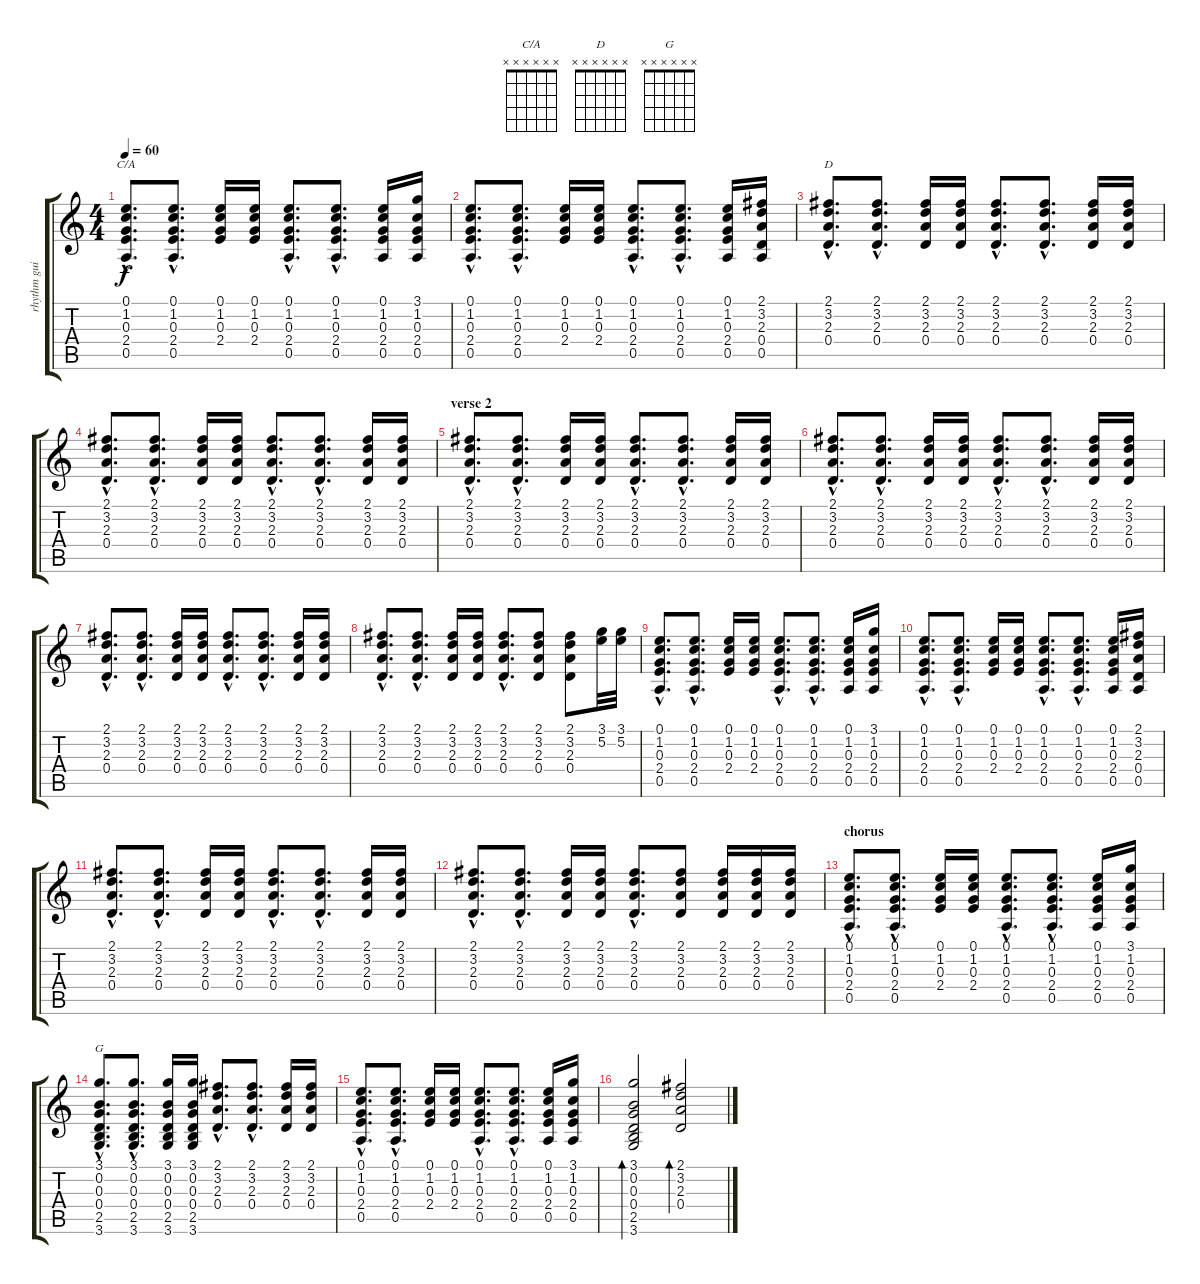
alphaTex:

\track ("rhythm guitar" "rhythm gui") {instrument acousticguitarsteel}
\staff {score tabs}
\tuning (E4 B3 G3 D3 A2 E2) {hide}
\chord ("C/A" x x x x x x)
\chord ("D" x x x x x x)
\chord ("G" x x x x x x)
\ts (4 4)
\tempo 60
\clef g2
\ks c
(0.1{hac} 1.2{hac} 0.3{hac} 2.4{hac} 0.5{hac}).8{d ch "C/A" dy f} (0.1{hac} 1.2{hac} 0.3{hac} 2.4{hac} 0.5{hac}).8{d} (0.1 1.2 0.3 2.4).16 (0.1 1.2 0.3 2.4).16 (0.1{hac} 1.2{hac} 0.3{hac} 2.4{hac} 0.5{hac}).8{d} (0.1{hac} 1.2{hac} 0.3{hac} 2.4{hac} 0.5{hac}).8{d} (0.1 1.2 0.3 2.4 0.5).16 (3.1 1.2 0.3 2.4 0.5).16 |
(0.1{hac} 1.2{hac} 0.3{hac} 2.4{hac} 0.5{hac}).8{d} (0.1{hac} 1.2{hac} 0.3{hac} 2.4{hac} 0.5{hac}).8{d} (0.1 1.2 0.3 2.4).16 (0.1 1.2 0.3 2.4).16 (0.1{hac} 1.2{hac} 0.3{hac} 2.4{hac} 0.5{hac}).8{d} (0.1{hac} 1.2{hac} 0.3{hac} 2.4{hac} 0.5{hac}).8{d} (0.1 1.2 0.3 2.4 0.5).16 (2.1 3.2 2.3 0.4 0.5).16 |
(2.1{hac} 3.2{hac} 2.3{hac} 0.4{hac}).8{d ch "D"} (2.1{hac} 3.2{hac} 2.3{hac} 0.4{hac}).8{d} (2.1 3.2 2.3 0.4).16 (2.1 3.2 2.3 0.4).16 (2.1{hac} 3.2{hac} 2.3{hac} 0.4{hac}).8{d} (2.1{hac} 3.2{hac} 2.3{hac} 0.4{hac}).8{d} (2.1 3.2 2.3 0.4).16 (2.1 3.2 2.3 0.4).16 |
(2.1{hac} 3.2{hac} 2.3{hac} 0.4{hac}).8{d} (2.1{hac} 3.2{hac} 2.3{hac} 0.4{hac}).8{d} (2.1 3.2 2.3 0.4).16 (2.1 3.2 2.3 0.4).16 (2.1{hac} 3.2{hac} 2.3{hac} 0.4{hac}).8{d} (2.1{hac} 3.2{hac} 2.3{hac} 0.4{hac}).8{d} (2.1 3.2 2.3 0.4).16 (2.1 3.2 2.3 0.4).16 |
\section ("" "verse 2")
(2.1{hac} 3.2{hac} 2.3{hac} 0.4{hac}).8{d} (2.1{hac} 3.2{hac} 2.3{hac} 0.4{hac}).8{d} (2.1 3.2 2.3 0.4).16 (2.1 3.2 2.3 0.4).16 (2.1{hac} 3.2{hac} 2.3{hac} 0.4{hac}).8{d} (2.1{hac} 3.2{hac} 2.3{hac} 0.4{hac}).8{d} (2.1 3.2 2.3 0.4).16 (2.1 3.2 2.3 0.4).16 |
(2.1{hac} 3.2{hac} 2.3{hac} 0.4{hac}).8{d} (2.1{hac} 3.2{hac} 2.3{hac} 0.4{hac}).8{d} (2.1 3.2 2.3 0.4).16 (2.1 3.2 2.3 0.4).16 (2.1{hac} 3.2{hac} 2.3{hac} 0.4{hac}).8{d} (2.1{hac} 3.2{hac} 2.3{hac} 0.4{hac}).8{d} (2.1 3.2 2.3 0.4).16 (2.1 3.2 2.3 0.4).16 |
(2.1{hac} 3.2{hac} 2.3{hac} 0.4{hac}).8{d} (2.1{hac} 3.2{hac} 2.3{hac} 0.4{hac}).8{d} (2.1 3.2 2.3 0.4).16 (2.1 3.2 2.3 0.4).16 (2.1{hac} 3.2{hac} 2.3{hac} 0.4{hac}).8{d} (2.1{hac} 3.2{hac} 2.3{hac} 0.4{hac}).8{d} (2.1 3.2 2.3 0.4).16 (2.1 3.2 2.3 0.4).16 |
(2.1{hac} 3.2{hac} 2.3{hac} 0.4{hac}).8{d} (2.1{hac} 3.2{hac} 2.3{hac} 0.4{hac}).8{d} (2.1 3.2 2.3 0.4).16 (2.1 3.2 2.3 0.4).16 (2.1{hac} 3.2{hac} 2.3{hac} 0.4{hac}).8{d} (2.1 3.2 2.3 0.4).8 (2.1 3.2 2.3 0.4).8 (3.1 5.2).32 (3.1 5.2).32 |
(0.1{hac} 1.2{hac} 0.3{hac} 2.4{hac} 0.5{hac}).8{d} (0.1{hac} 1.2{hac} 0.3{hac} 2.4{hac} 0.5{hac}).8{d} (0.1 1.2 0.3 2.4).16 (0.1 1.2 0.3 2.4).16 (0.1{hac} 1.2{hac} 0.3{hac} 2.4{hac} 0.5{hac}).8{d} (0.1{hac} 1.2{hac} 0.3{hac} 2.4{hac} 0.5{hac}).8{d} (0.1 1.2 0.3 2.4 0.5).16 (3.1 1.2 0.3 2.4 0.5).16 |
(0.1{hac} 1.2{hac} 0.3{hac} 2.4{hac} 0.5{hac}).8{d} (0.1{hac} 1.2{hac} 0.3{hac} 2.4{hac} 0.5{hac}).8{d} (0.1 1.2 0.3 2.4).16 (0.1 1.2 0.3 2.4).16 (0.1{hac} 1.2{hac} 0.3{hac} 2.4{hac} 0.5{hac}).8{d} (0.1{hac} 1.2{hac} 0.3{hac} 2.4{hac} 0.5{hac}).8{d} (0.1 1.2 0.3 2.4 0.5).16 (2.1 3.2 2.3 0.4 0.5).16 |
(2.1{hac} 3.2{hac} 2.3{hac} 0.4{hac}).8{d} (2.1{hac} 3.2{hac} 2.3{hac} 0.4{hac}).8{d} (2.1 3.2 2.3 0.4).16 (2.1 3.2 2.3 0.4).16 (2.1{hac} 3.2{hac} 2.3{hac} 0.4{hac}).8{d} (2.1{hac} 3.2{hac} 2.3{hac} 0.4{hac}).8{d} (2.1 3.2 2.3 0.4).16 (2.1 3.2 2.3 0.4).16 |
(2.1{hac} 3.2{hac} 2.3{hac} 0.4{hac}).8{d} (2.1{hac} 3.2{hac} 2.3{hac} 0.4{hac}).8{d} (2.1 3.2 2.3 0.4).16 (2.1 3.2 2.3 0.4).16 (2.1{hac} 3.2{hac} 2.3{hac} 0.4{hac}).8{d} (2.1 3.2 2.3 0.4).8 (2.1 3.2 2.3 0.4).16 (2.1 3.2 2.3 0.4).16 (2.1 3.2 2.3 0.4).16 |
\section ("" "chorus")
(0.1{hac} 1.2{hac} 0.3{hac} 2.4{hac} 0.5{hac}).8{d} (0.1{hac} 1.2{hac} 0.3{hac} 2.4{hac} 0.5{hac}).8{d} (0.1 1.2 0.3 2.4).16 (0.1 1.2 0.3 2.4).16 (0.1{hac} 1.2{hac} 0.3{hac} 2.4{hac} 0.5{hac}).8{d} (0.1{hac} 1.2{hac} 0.3{hac} 2.4{hac} 0.5{hac}).8{d} (0.1 1.2 0.3 2.4 0.5).16 (3.1 1.2 0.3 2.4 0.5).16 |
(3.1{hac} 0.2{hac} 0.3{hac} 0.4{hac} 2.5{hac} 3.6{hac}).8{d ch "G"} (3.1{hac} 0.2{hac} 0.3{hac} 0.4{hac} 2.5{hac} 3.6{hac}).8{d} (3.1 0.2 0.3 0.4 2.5 3.6).16 (3.1 0.2 0.3 0.4 2.5 3.6).16 (2.1{hac} 3.2{hac} 2.3{hac} 0.4{hac}).8{d} (2.1{hac} 3.2{hac} 2.3{hac} 0.4{hac}).8{d} (2.1 3.2 2.3 0.4).16 (2.1 3.2 2.3 0.4).16 |
(0.1{hac} 1.2{hac} 0.3{hac} 2.4{hac} 0.5{hac}).8{d} (0.1{hac} 1.2{hac} 0.3{hac} 2.4{hac} 0.5{hac}).8{d} (0.1 1.2 0.3 2.4).16 (0.1 1.2 0.3 2.4).16 (0.1{hac} 1.2{hac} 0.3{hac} 2.4{hac} 0.5{hac}).8{d} (0.1{hac} 1.2{hac} 0.3{hac} 2.4{hac} 0.5{hac}).8{d} (0.1 1.2 0.3 2.4 0.5).16 (3.1 1.2 0.3 2.4 0.5).16 |
(3.1 0.2 0.3 0.4 2.5 3.6).2{bd 60} (2.1 3.2 2.3 0.4).2{bd 60}
